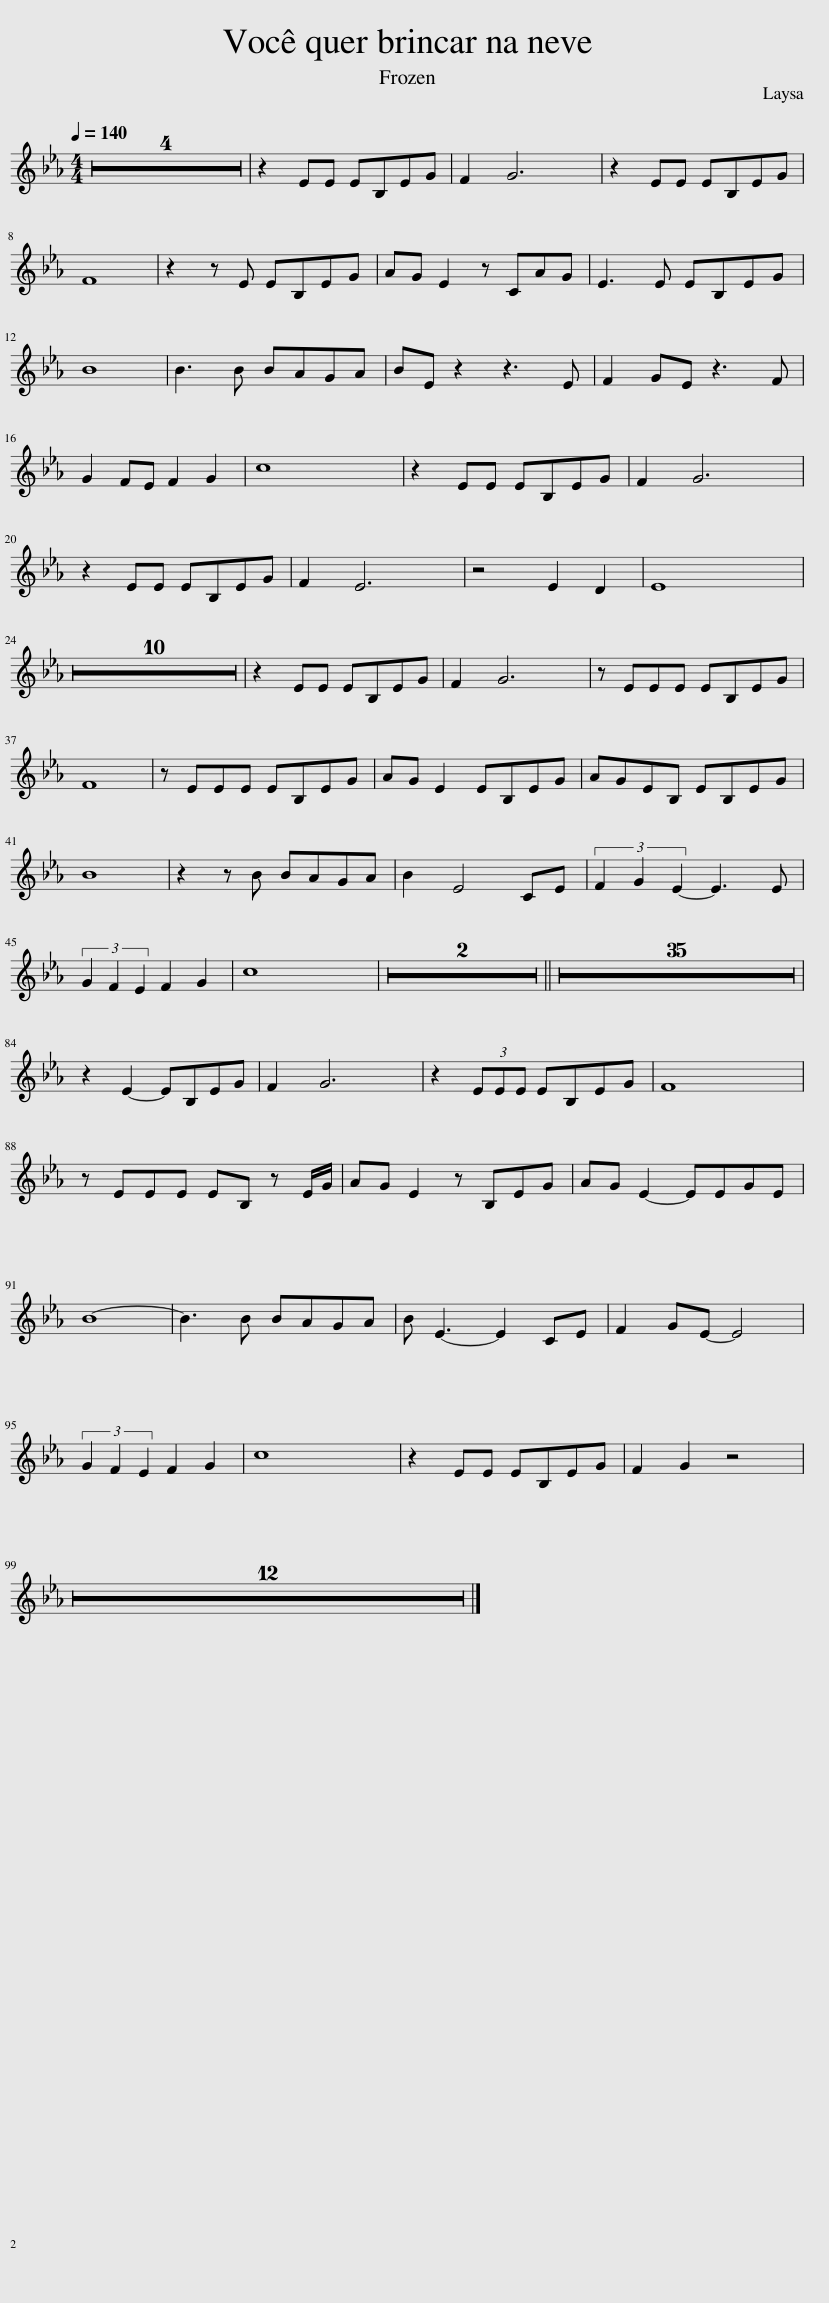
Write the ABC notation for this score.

X:1
L:1/8
Q:1/4=140
M:4/4
I:linebreak $
K:Eb
V:1 treble
V:1
 z8 | z8 | z8 | z8 | z2 EE EB,EG | %5
 F2 G6 | z2 EE EB,EG |$ F8 | z2 z E EB,EG | AG E2 z CAG | %10
 E3 E EB,EG |$ B8 | B3 B BAGA | BE z2 z3 E | F2 GE z3 F |$ %15
 G2 FE F2 G2 | c8 | z2 EE EB,EG | F2 G6 |$ z2 EE EB,EG | %20
 F2 E6 | z4 E2 D2 | E8 |$ z8 | z8 | %25
 z8 | z8 | z8 | z8 | z8 | %30
 z8 | z8 | z8 | z2 EE EB,EG | F2 G6 | %35
 z EEE EB,EG |$ F8 | z EEE EB,EG | AG E2 EB,EG | AGEB, EB,EG |$ %40
 B8 | z2 z B BAGA | B2 E4 CE | (3F2 G2 E2- E3 E |$ (3G2 F2 E2 F2 G2 | %45
 c8 | z8 | z8 || z8 | z8 | %50
 z8 | z8 | z8 | z8 | z8 | %55
 z8 | z8 | z8 | z8 | z8 | %60
 z8 | z8 | z8 | z8 | z8 | %65
 z8 | z8 | z8 | z8 | z8 | %70
 z8 | z8 | z8 | z8 | z8 | %75
 z8 | z8 | z8 | z8 | z8 | %80
 z8 | z8 | z8 |$ z2 E2- EB,EG | F2 G6 | %85
 z2 (3EEE EB,EG | F8 |$ z EEE EB, z E/G/ | AG E2 z B,EG | AG E2- EEGE |$ %90
 B8- | B3 B BAGA | B E3- E2 CE | F2 GE- E4 |$ (3G2 F2 E2 F2 G2 | %95
 c8 | z2 EE EB,EG | F2 G2 z4 |$ z8 | z8 | %100
 z8 | z8 | z8 | z8 | z8 | %105
 z8 | z8 | z8 | z8 | z8 |] %110
